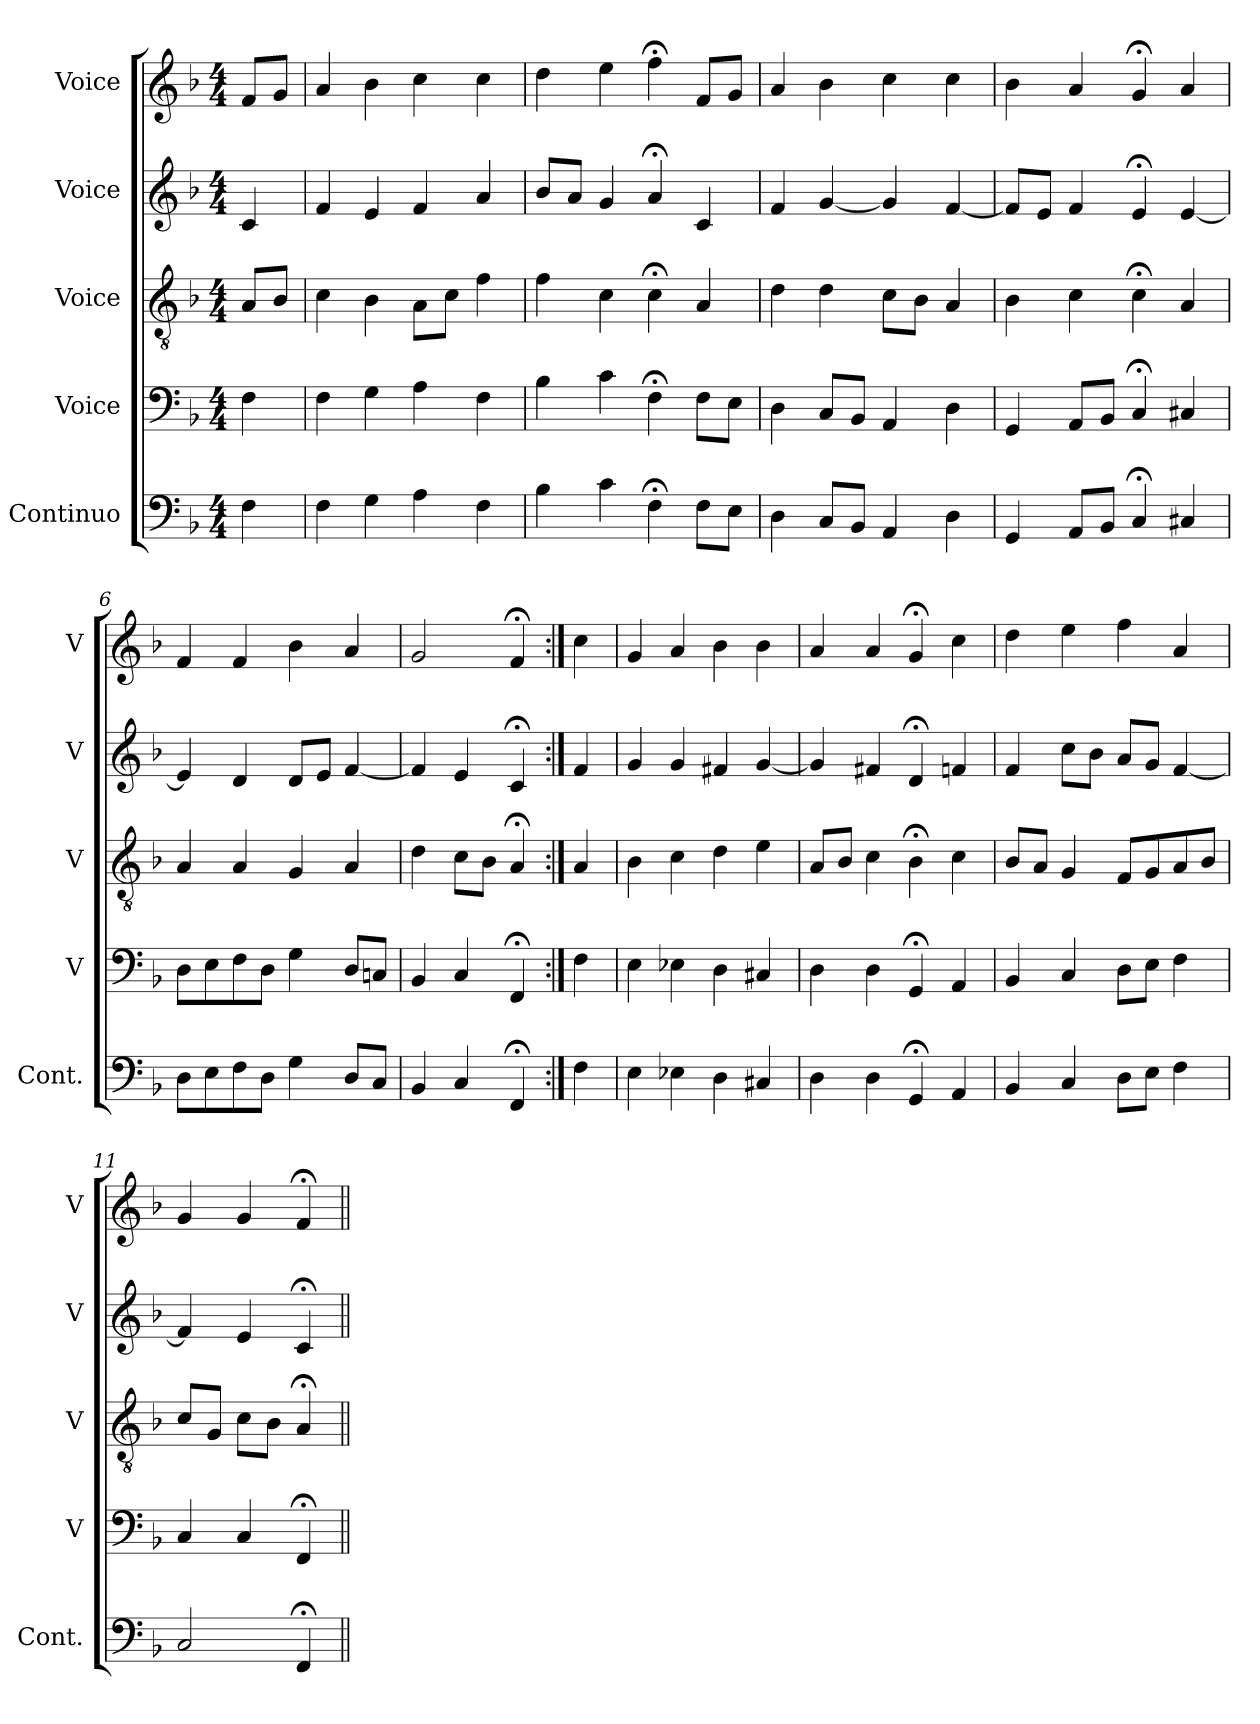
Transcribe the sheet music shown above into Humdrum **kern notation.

**kern	**kern	**kern	**kern	**kern
*part5	*part4	*part3	*part2	*part1
*staff5	*staff4	*staff3	*staff2	*staff1
*I"Continuo	*I"Voice	*I"Voice	*I"Voice	*I"Voice
*I'Cont.	*I'V	*I'V	*I'V	*I'V
*clefF4	*clefF4	*clefGv2	*clefG2	*clefG2
*k[b-]	*k[b-]	*k[b-]	*k[b-]	*k[b-]
*M4/4	*M4/4	*M4/4	*M4/4	*M4/4
=	=	=	=	=
4F	4F	8AL	4c	8fL
.	.	8B-J	.	8gJ
=2	=2	=2	=2	=2
4F	4F	4c	4f	4a
4G	4G	4B-	4e	4b-
4A	4A	8AL	4f	4cc
.	.	8cJ	.	.
4F	4F	4f	4a	4cc
=3	=3	=3	=3	=3
4B-	4B-	4f	8b-L	4dd
.	.	.	8aJ	.
4c	4c	4c	4g	4ee
4F;<	4F;<	4c;<	4a;<	4ff;<
8FL	8FL	4A	4c	8fL
8EJ	8EJ	.	.	8gJ
=4	=4	=4	=4	=4
4D	4D	4d	4f	4a
8CL	8CL	4d	[4g	4b-
8BB-J	8BB-J	.	.	.
4AA	4AA	8cL	4g]	4cc
.	.	8B-J	.	.
4D	4D	4A	[4f	4cc
=5	=5	=5	=5	=5
4GG	4GG	4B-	8fL]	4b-
.	.	.	8eJ	.
8AAL	8AAL	4c	4f	4a
8BB-J	8BB-J	.	.	.
4C;<	4C;<	4c;<	4e;<	4g;<
4C#X	4C#X	4A	[4e	4a
=6	=6	=6	=6	=6
8DL	8DL	4A	4e]	4f
8E	8E	.	.	.
8F	8F	4A	4d	4f
8DJ	8DJ	.	.	.
4G	4G	4G	8dL	4b-
.	.	.	8eJ	.
8DL	8DL	4A	[4f	4a
8CJ	8CnJ	.	.	.
=	=	=	=	=
4BB-	4BB-	4d	4f]	2g
4C	4C	8cL	4e	.
.	.	8B-J	.	.
4FF;<	4FF;<	4A;<	4c;<	4f;<
=7:|!	=7:|!	=7:|!	=7:|!	=7:|!
4F	4F	4A	4f	4cc
=8	=8	=8	=8	=8
4E	4E	4B-	4g	4g
4E-X	4E-X	4c	4g	4a
4D	4D	4d	4f#X	4b-
4C#X	4C#X	4e	[4g	4b-
=9	=9	=9	=9	=9
4D	4D	8AL	4g]	4a
.	.	8B-J	.	.
4D	4D	4c	4f#X	4a
4GG;<	4GG;<	4B-;<	4d;<	4g;<
4AA	4AA	4c	4fn	4cc
=10	=10	=10	=10	=10
4BB-	4BB-	8B-L	4f	4dd
.	.	8AJ	.	.
4C	4C	4G	8ccL	4ee
.	.	.	8b-J	.
8DL	8DL	8FL	8aL	4ff
8EJ	8EJ	8G	8gJ	.
4F	4F	8A	[4f	4a
.	.	8B-J	.	.
=11	=11	=11	=11	=11
2C	4C	8cL	4f]	4g
.	.	8GJ	.	.
.	4C	8cL	4e	4g
.	.	8B-J	.	.
4FF;<	4FF;<	4A;<	4c;<	4f;<
=||	=||	=||	=||	=||
*-	*-	*-	*-	*-
